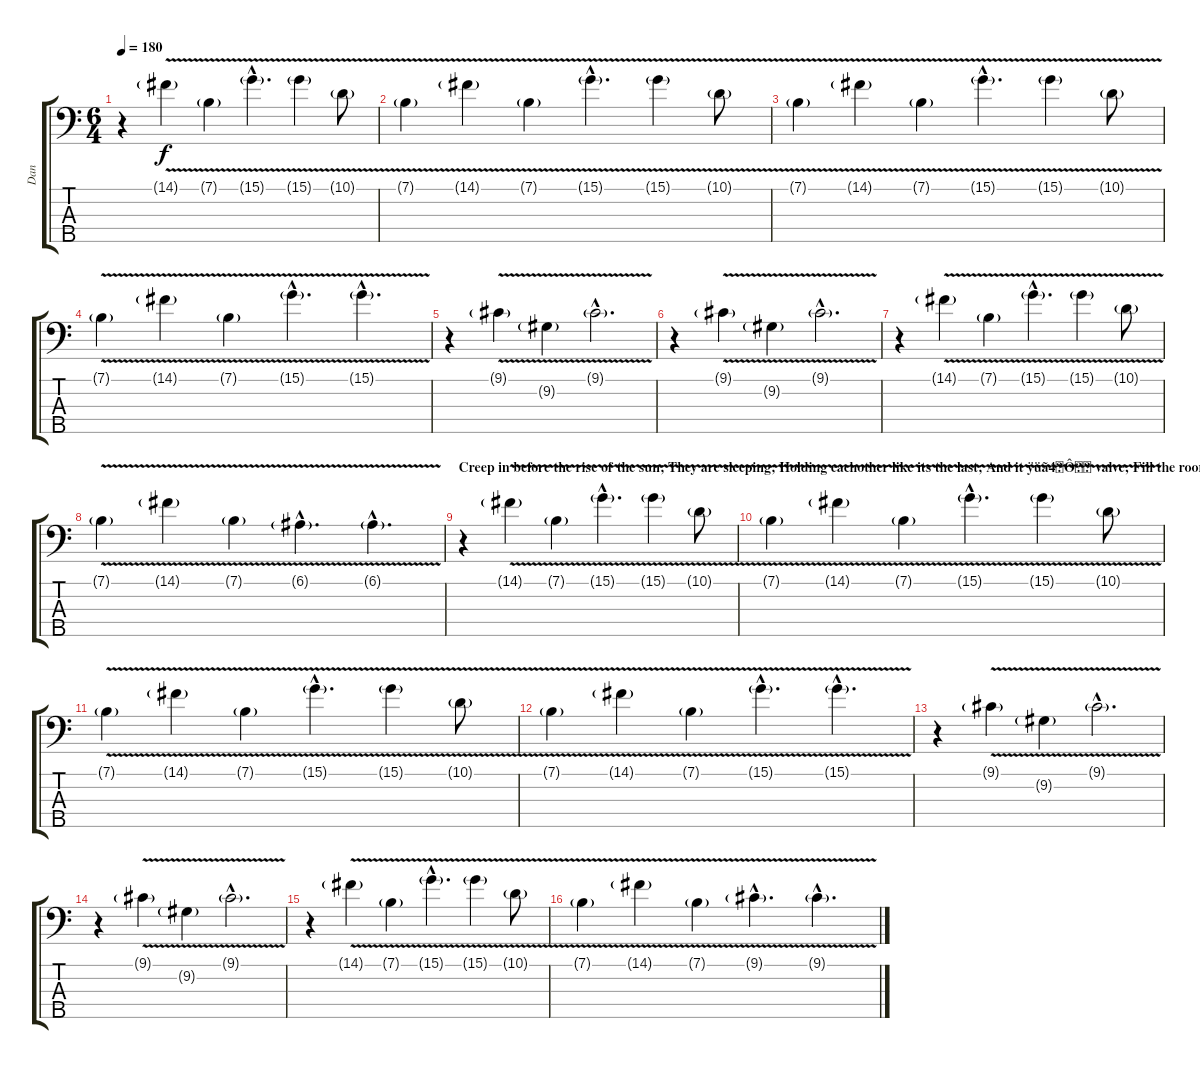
\track ("Dan" "Dan") {instrument electricbasspick}
\staff {score tabs}
\tuning (E2 B1 Gb1 Db1 Ab0) {hide}
\ts (6 4)
\tempo 180
\clef f4
\ks c
r.4{dy f} 14.1{v g}.4 7.1{v g}.4 15.1{v g hac}.4{d} 15.1{v g}.4 10.1{v g}.8 |
7.1{v g}.4 14.1{v g}.4 7.1{v g}.4 15.1{v g hac}.4{d} 15.1{v g}.4 10.1{v g}.8 |
7.1{v g}.4 14.1{v g}.4 7.1{v g}.4 15.1{v g hac}.4{d} 15.1{v g}.4 10.1{v g}.8 |
7.1{v g}.4 14.1{v g}.4 7.1{v g}.4 15.1{v g hac}.4{d} 15.1{v g hac}.4{d} |
r.4 9.1{v g}.4 9.2{v g}.4 9.1{v g hac}.2{d} |
r.4 9.1{v g}.4 9.2{v g}.4 9.1{v g hac}.2{d} |
r.4 14.1{v g}.4 7.1{v g}.4 15.1{v g hac}.4{d} 15.1{v g}.4 10.1{v g}.8 |
7.1{v g}.4 14.1{v g}.4 7.1{v g}.4 6.1{v g hac}.4{d} 6.1{v g hac}.4{d} |
\section ("" "Creep in before the rise of the sun; They are sleeping; Holding eachother like its the last; And it ÿ\u0000\u0000\u0000üã4\u000eÔ\u0001\u000f valve; Fill the room; Say goodbye to everything")
r.4 14.1{v g}.4 7.1{v g}.4 15.1{v g hac}.4{d} 15.1{v g}.4 10.1{v g}.8 |
7.1{v g}.4 14.1{v g}.4 7.1{v g}.4 15.1{v g hac}.4{d} 15.1{v g}.4 10.1{v g}.8 |
7.1{v g}.4 14.1{v g}.4 7.1{v g}.4 15.1{v g hac}.4{d} 15.1{v g}.4 10.1{v g}.8 |
7.1{v g}.4 14.1{v g}.4 7.1{v g}.4 15.1{v g hac}.4{d} 15.1{v g hac}.4{d} |
r.4 9.1{v g}.4 9.2{v g}.4 9.1{v g hac}.2{d} |
r.4 9.1{v g}.4 9.2{v g}.4 9.1{v g hac}.2{d} |
r.4 14.1{v g}.4 7.1{v g}.4 15.1{v g hac}.4{d} 15.1{v g}.4 10.1{v g}.8 |
7.1{v g}.4 14.1{v g}.4 7.1{v g}.4 9.1{v g hac}.4{d} 9.1{v g hac}.4{d}
